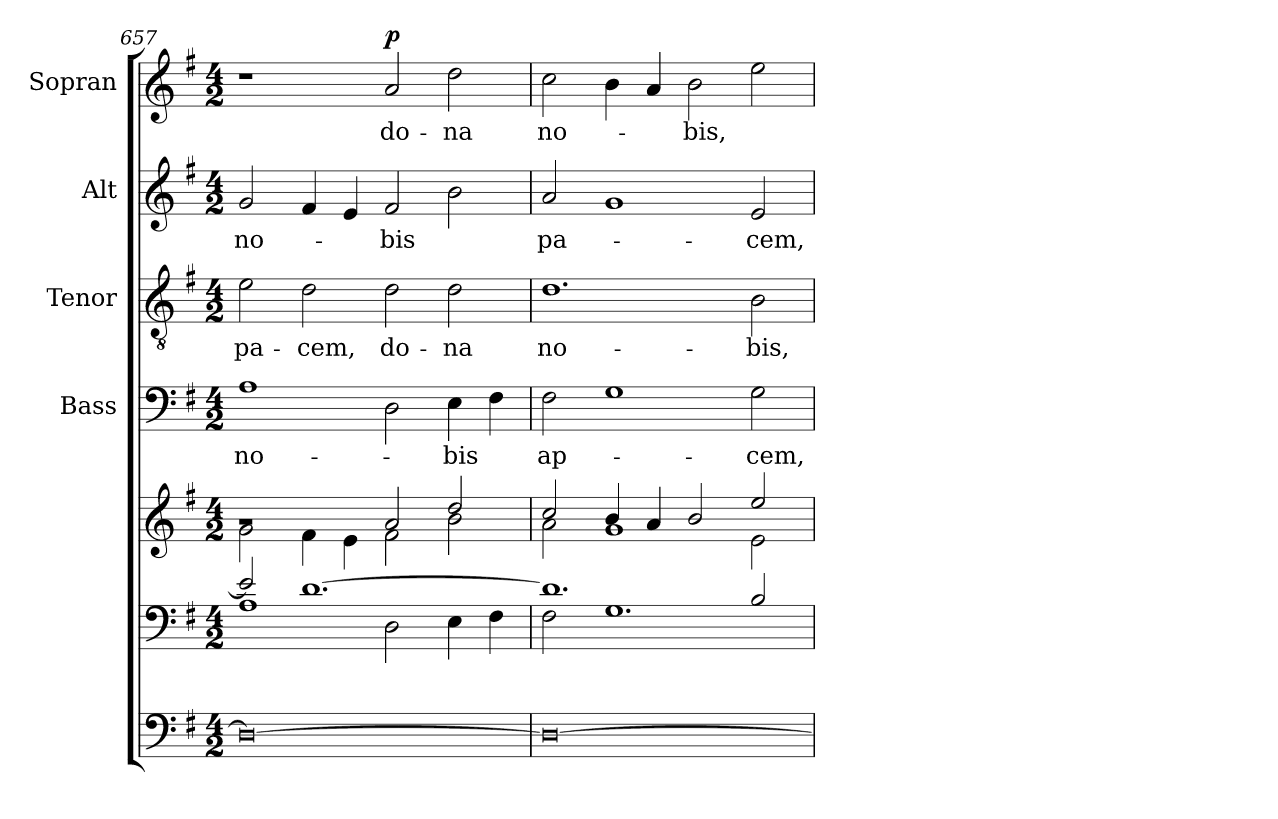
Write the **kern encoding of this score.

**kern	**kern	**kern	**kern	**text	**kern	**text	**kern	**text	**kern	**text	**dynam
*part6	*part5	*part5	*part4	*part4	*part3	*part3	*part2	*part2	*part1	*part1	*part1
*staff7	*staff6	*staff5	*staff4	*staff4	*staff3	*staff3	*staff2	*staff2	*staff1	*staff1	*staff1
*	*	*	*I"Bass	*	*I"Tenor	*	*I"Alt	*	*I"Sopran	*	*
*	*	*	*I'B.	*	*I'T.	*	*I'A.	*	*I'S.	*	*
!!LO:PB:g=z
*clefF4	*clefF4	*clefG2	*clefF4	*	*clefGv2	*	*clefG2	*	*clefG2	*	*
*k[f#]	*k[f#]	*k[f#]	*k[f#]	*	*k[f#]	*	*k[f#]	*	*k[f#]	*	*
*G:	*G:	*G:	*G:	*	*G:	*	*G:	*	*G:	*	*
*M4/2	*M4/2	*M4/2	*M4/2	*	*M4/2	*	*M4/2	*	*M4/2	*	*
=657	=657	=657	=657	=657	=657	=657	=657	=657	=657	=657	=657
*	*^	*^	*	*	*	*	*	*	*	*	*
!	!	!	!	!	!	!LO:LY:b	!	!LO:LY:b	!	!LO:LY:b	!	!	!
0D_	2e/]	1A	1rcc	2g\	1A	no-	2e\	pa-	2g/	no-	1r	.	.
!	!	!	!	!	!	!	!	!LO:LY:b	!	!	!	!	!
.	[>1.d	.	.	4f#\	.	.	2d\	-cem,	4f#/	.	.	.	.
.	.	.	.	4e\	.	.	.	.	4e/	.	.	.	.
!	!	!	!	!	!	!	!	!LO:LY:b	!	!LO:LY:b	!	!LO:LY:b	!LO:DY:a
.	.	2D\	2a/	2f#\	2D\	.	2d\	do-	2f#/	-bis	2a/	do-	p
!	!	!	!	!	!	!LO:LY:b	!	!LO:LY:b	!	!	!	!LO:LY:b	!
.	.	4E\	2dd/	2b\	4E\	-bis	2d\	-na	2b\	.	2dd\	-na	.
.	.	4F#\	.	.	4F#\	.	.	.	.	.	.	.	.
=658	=658	=658	=658	=658	=658	=658	=658	=658	=658	=658	=658	=658	=658
!	!	!	!	!	!	!LO:LY:b	!	!LO:LY:b	!	!LO:LY:b	!	!LO:LY:b	!
0D_	1.d]	2F#\	2cc/	2a\	2F#\	ap-	1.d	no-	2a/	pa-	2cc\	no-	.
.	.	1.G	4b/	1g	1G	.	.	.	1g	.	4b\	.	.
.	.	.	4a/	.	.	.	.	.	.	.	4a/	.	.
!	!	!	!	!	!	!	!	!	!	!	!	!LO:LY:b	!
.	.	.	2b/	.	.	.	.	.	.	.	2b\	-bis,	.
!	!	!	!	!	!	!LO:LY:b	!	!LO:LY:b	!	!LO:LY:b	!	!	!
.	2B/	.	2ee/	2e\	2G\	-cem,	2B\	-bis,	2e/	-cem,	2ee\	.	.
*	*v	*v	*	*	*	*	*	*	*	*	*	*	*
*	*	*v	*v	*	*	*	*	*	*	*	*	*
=	=	=	=	=	=	=	=	=	=	=	=
*-	*-	*-	*-	*-	*-	*-	*-	*-	*-	*-	*-
